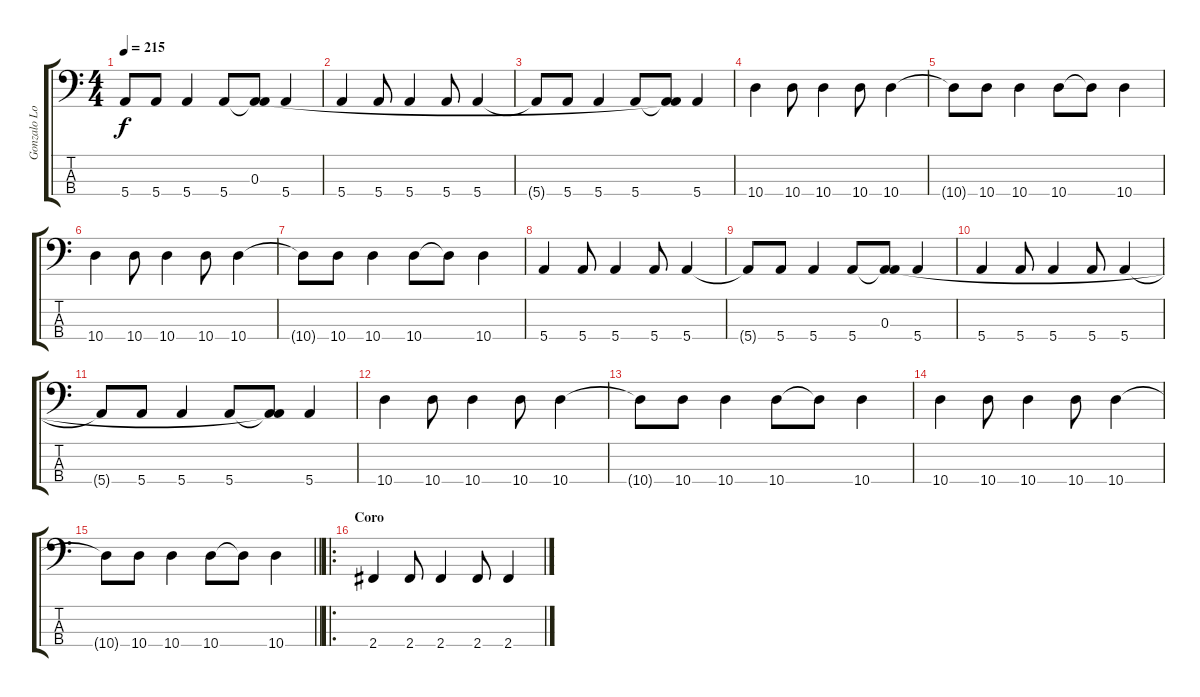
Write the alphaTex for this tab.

\track ("Gonzalo Lopez" "Gonzalo Lo") {instrument electricbassfinger}
\staff {score tabs}
\tuning (G2 D2 A1 E1) {hide}
\ts (4 4)
\tempo 215
\clef f4
\ks c
5.4{t}.8{dy f} 5.4.8 5.4.4 5.4.8 (0.3 5.4{t}).8 5.4.4 |
5.4.4 5.4.8 5.4.4 5.4.8 5.4.4 |
5.4{t}.8 5.4.8 5.4.4 5.4.8 (0.3{t} 5.4{t}).8 5.4.4 |
10.4.4 10.4.8 10.4.4 10.4.8 10.4.4 |
10.4{t}.8 10.4.8 10.4.4 10.4.8 10.4{t}.8 10.4.4 |
10.4.4 10.4.8 10.4.4 10.4.8 10.4.4 |
10.4{t}.8 10.4.8 10.4.4 10.4.8 10.4{t}.8 10.4.4 |
5.4.4 5.4.8 5.4.4 5.4.8 5.4.4 |
5.4{t}.8 5.4.8 5.4.4 5.4.8 (0.3 5.4{t}).8 5.4.4 |
5.4.4 5.4.8 5.4.4 5.4.8 5.4.4 |
5.4{t}.8 5.4.8 5.4.4 5.4.8 (0.3{t} 5.4{t}).8 5.4.4 |
10.4.4 10.4.8 10.4.4 10.4.8 10.4.4 |
10.4{t}.8 10.4.8 10.4.4 10.4.8 10.4{t}.8 10.4.4 |
10.4.4 10.4.8 10.4.4 10.4.8 10.4.4 |
\barLineRight lightlight
10.4{t}.8 10.4.8 10.4.4 10.4.8 10.4{t}.8 10.4.4 |
\ro
\section ("" "Coro")
2.4.4 2.4.8 2.4.4 2.4.8 2.4.4
